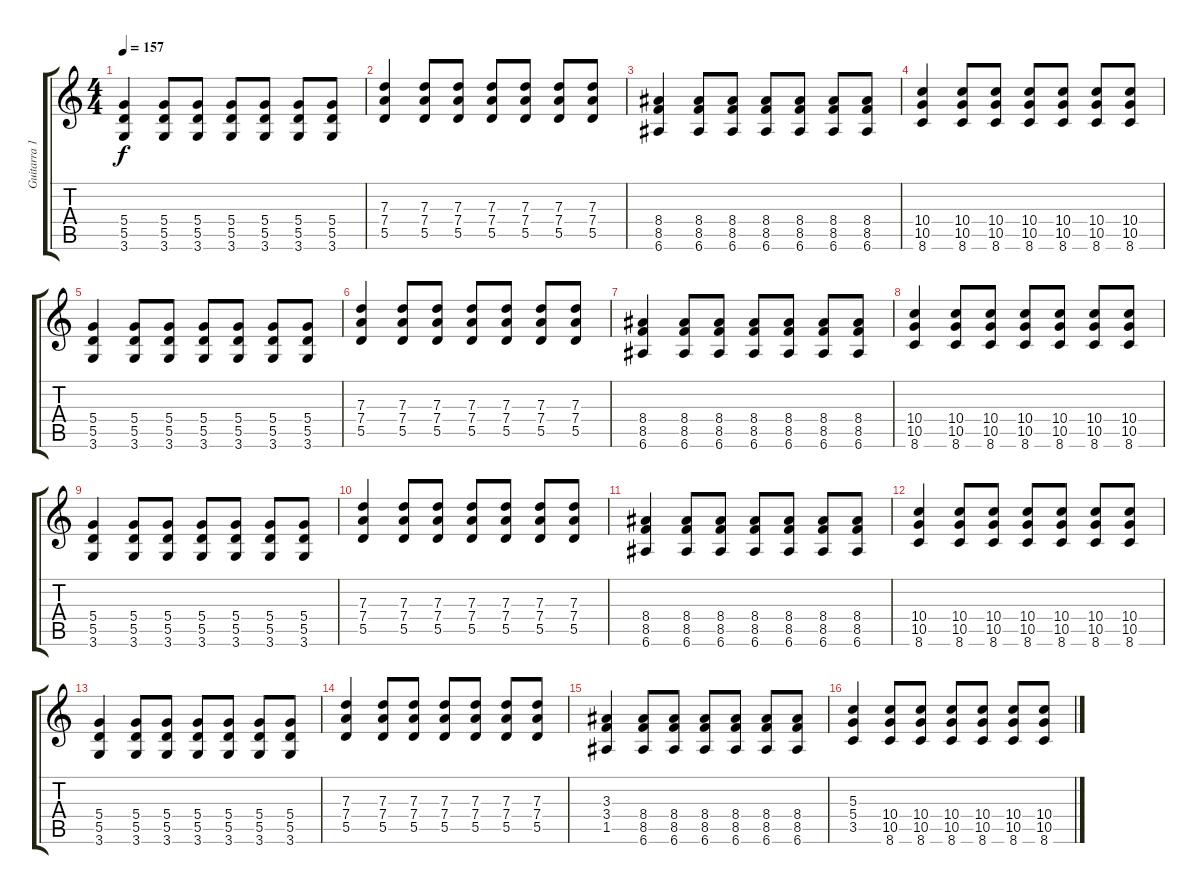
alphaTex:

\track ("Guitarra 1 - Mathias" "Guitarra 1") {instrument overdrivenguitar}
\staff {score tabs}
\tuning (E4 B3 G3 D3 A2 E2) {hide}
\ts (4 4)
\tempo 157
\clef g2
\ks c
(5.4 5.5 3.6).4{dy f} (5.4 5.5 3.6).8 (5.4 5.5 3.6).8 (5.4 5.5 3.6).8 (5.4 5.5 3.6).8 (5.4 5.5 3.6).8 (5.4 5.5 3.6).8 |
(7.3 7.4 5.5).4 (7.3 7.4 5.5).8 (7.3 7.4 5.5).8 (7.3 7.4 5.5).8 (7.3 7.4 5.5).8 (7.3 7.4 5.5).8 (7.3 7.4 5.5).8 |
(8.4 8.5 6.6).4 (8.4 8.5 6.6).8 (8.4 8.5 6.6).8 (8.4 8.5 6.6).8 (8.4 8.5 6.6).8 (8.4 8.5 6.6).8 (8.4 8.5 6.6).8 |
(10.4 10.5 8.6).4 (10.4 10.5 8.6).8 (10.4 10.5 8.6).8 (10.4 10.5 8.6).8 (10.4 10.5 8.6).8 (10.4 10.5 8.6).8 (10.4 10.5 8.6).8 |
(5.4 5.5 3.6).4 (5.4 5.5 3.6).8 (5.4 5.5 3.6).8 (5.4 5.5 3.6).8 (5.4 5.5 3.6).8 (5.4 5.5 3.6).8 (5.4 5.5 3.6).8 |
(7.3 7.4 5.5).4 (7.3 7.4 5.5).8 (7.3 7.4 5.5).8 (7.3 7.4 5.5).8 (7.3 7.4 5.5).8 (7.3 7.4 5.5).8 (7.3 7.4 5.5).8 |
(8.4 8.5 6.6).4 (8.4 8.5 6.6).8 (8.4 8.5 6.6).8 (8.4 8.5 6.6).8 (8.4 8.5 6.6).8 (8.4 8.5 6.6).8 (8.4 8.5 6.6).8 |
(10.4 10.5 8.6).4 (10.4 10.5 8.6).8 (10.4 10.5 8.6).8 (10.4 10.5 8.6).8 (10.4 10.5 8.6).8 (10.4 10.5 8.6).8 (10.4 10.5 8.6).8 |
(5.4 5.5 3.6).4 (5.4 5.5 3.6).8 (5.4 5.5 3.6).8 (5.4 5.5 3.6).8 (5.4 5.5 3.6).8 (5.4 5.5 3.6).8 (5.4 5.5 3.6).8 |
(7.3 7.4 5.5).4 (7.3 7.4 5.5).8 (7.3 7.4 5.5).8 (7.3 7.4 5.5).8 (7.3 7.4 5.5).8 (7.3 7.4 5.5).8 (7.3 7.4 5.5).8 |
(8.4 8.5 6.6).4 (8.4 8.5 6.6).8 (8.4 8.5 6.6).8 (8.4 8.5 6.6).8 (8.4 8.5 6.6).8 (8.4 8.5 6.6).8 (8.4 8.5 6.6).8 |
(10.4 10.5 8.6).4 (10.4 10.5 8.6).8 (10.4 10.5 8.6).8 (10.4 10.5 8.6).8 (10.4 10.5 8.6).8 (10.4 10.5 8.6).8 (10.4 10.5 8.6).8 |
(5.4 5.5 3.6).4 (5.4 5.5 3.6).8 (5.4 5.5 3.6).8 (5.4 5.5 3.6).8 (5.4 5.5 3.6).8 (5.4 5.5 3.6).8 (5.4 5.5 3.6).8 |
(7.3 7.4 5.5).4 (7.3 7.4 5.5).8 (7.3 7.4 5.5).8 (7.3 7.4 5.5).8 (7.3 7.4 5.5).8 (7.3 7.4 5.5).8 (7.3 7.4 5.5).8 |
(3.3 3.4 1.5).4 (8.4 8.5 6.6).8 (8.4 8.5 6.6).8 (8.4 8.5 6.6).8 (8.4 8.5 6.6).8 (8.4 8.5 6.6).8 (8.4 8.5 6.6).8 |
(5.3 5.4 3.5).4 (10.4 10.5 8.6).8 (10.4 10.5 8.6).8 (10.4 10.5 8.6).8 (10.4 10.5 8.6).8 (10.4 10.5 8.6).8 (10.4 10.5 8.6).8
